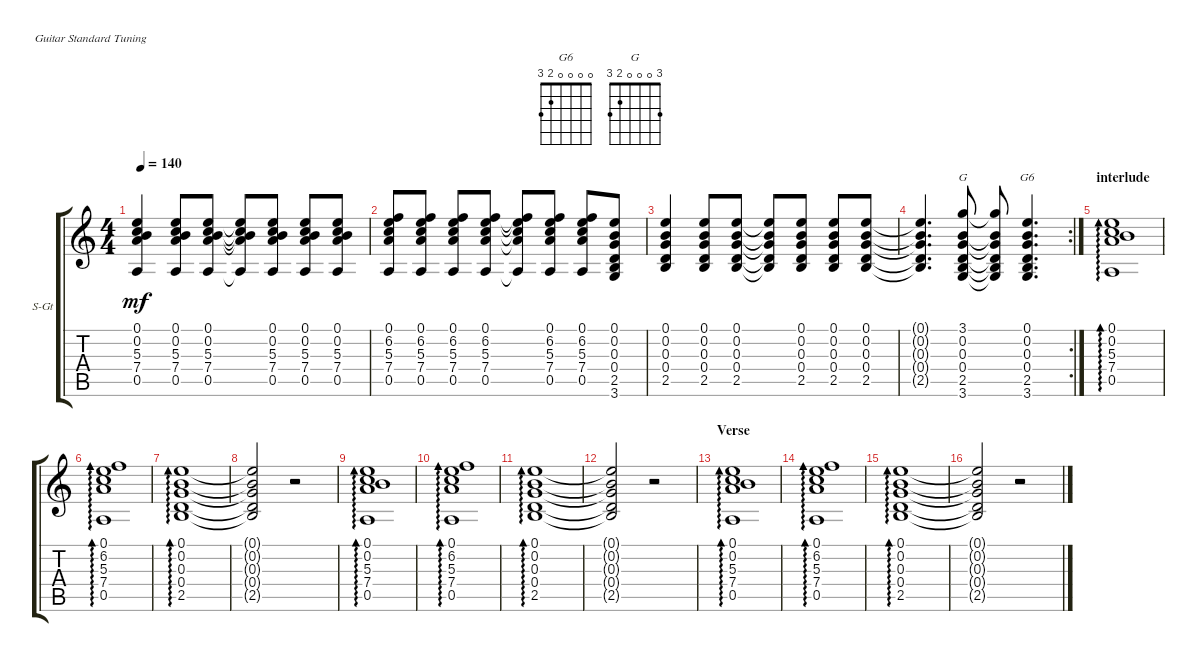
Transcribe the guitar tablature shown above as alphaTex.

\defaultSystemsLayout 4
\bracketExtendMode groupsimilarinstruments
\firstSystemTrackNameOrientation horizontal
\otherSystemsTrackNameOrientation horizontal
\track ("Steel Guitar" "S-Gt") {instrument acousticguitarsteel}
\staff {score tabs}
\tuning (E4 B3 G3 D3 A2 E2)
\chord ("G6" 0 0 0 0 2 3) {showfingering false}
\chord ("G" 3 0 0 0 2 3) {showfingering false}
\ts (4 4)
\tempo 140
\clef g2
\scale
0.333333
\ks c
(0.5 7.4 5.3 0.2 0.1).4{dy mf} (0.5 7.4 5.3 0.2 0.1).8 (0.5 7.4 5.3 0.2 0.1).8 (0.5{t} 7.4{t} 5.3{t} 0.2{t} 0.1{t}).8 (0.5 7.4 5.3 0.2 0.1).8 (0.5 7.4 5.3 0.2 0.1).8 (0.5 7.4 5.3 0.2 0.1).8 |
\scale
0.322917 (0.5 7.4 5.3 6.2 0.1).8 (0.5 7.4 5.3 6.2 0.1).8 (0.5 7.4 5.3 6.2 0.1).8 (0.5 7.4 5.3 6.2 0.1).8 (0.5{t} 7.4{t} 5.3{t} 6.2{t} 0.1{t}).8 (0.5 7.4 5.3 6.2 0.1).8 (0.5 7.4 5.3 6.2 0.1).8 (2.5 0.4 0.3 0.2 0.1 3.6).8 |
\scale
0.322917 (2.5 0.4 0.3 0.2 0.1).4 (2.5 0.4 0.3 0.2 0.1).8 (2.5 0.4 0.3 0.2 0.1).8 (2.5{t} 0.4{t} 0.3{t} 0.2{t} 0.1{t}).8 (2.5 0.4 0.3 0.2 0.1).8 (2.5 0.4 0.3 0.2 0.1).8 (2.5 0.4 0.3 0.2 0.1).8 |
\rc 2
\scale
0.354167 (2.5{t} 0.4{t} 0.3{t} 0.2{t} 0.1{t}).4{d} (3.6 2.5 0.4 0.3 0.2 3.1).8{ch "G"} (3.6{t} 2.5{t} 0.4{t} 0.3{t} 0.2{t} 3.1{t}).8 (3.6 2.5 0.4 0.3 0.2 0.1).4{d ch "G6"} |
\section ("" "interlude")
\scale
0.333333 (0.5 7.4 5.3 0.2 0.1).1{ad 0} |
\scale
0.333333 (0.5 7.4 5.3 6.2 0.1).1{ad 0} |
\scale
0.333333 (2.5 0.4 0.3 0.2 0.1).1{ad 0} |
\scale
0.333333 (2.5{t} 0.4{t} 0.3{t} 0.2{t} 0.1{t}).2 r.2 |
\scale
0.333333 (0.5 7.4 5.3 0.2 0.1).1{ad 0} |
\scale
0.333333 (0.5 7.4 5.3 6.2 0.1).1{ad 0} |
\scale
0.333333 (2.5 0.4 0.3 0.2 0.1).1{ad 0} |
\scale
0.333333 (2.5{t} 0.4{t} 0.3{t} 0.2{t} 0.1{t}).2 r.2 |
\section ("" "Verse")
\scale
0.333333 (0.5 7.4 5.3 0.2 0.1).1{ad 0} |
\scale
0.333333 (0.5 7.4 5.3 6.2 0.1).1{ad 0} |
\scale
0.333333 (2.5 0.4 0.3 0.2 0.1).1{ad 0} |
\scale
0.333333 (2.5{t} 0.4{t} 0.3{t} 0.2{t} 0.1{t}).2 r.2
